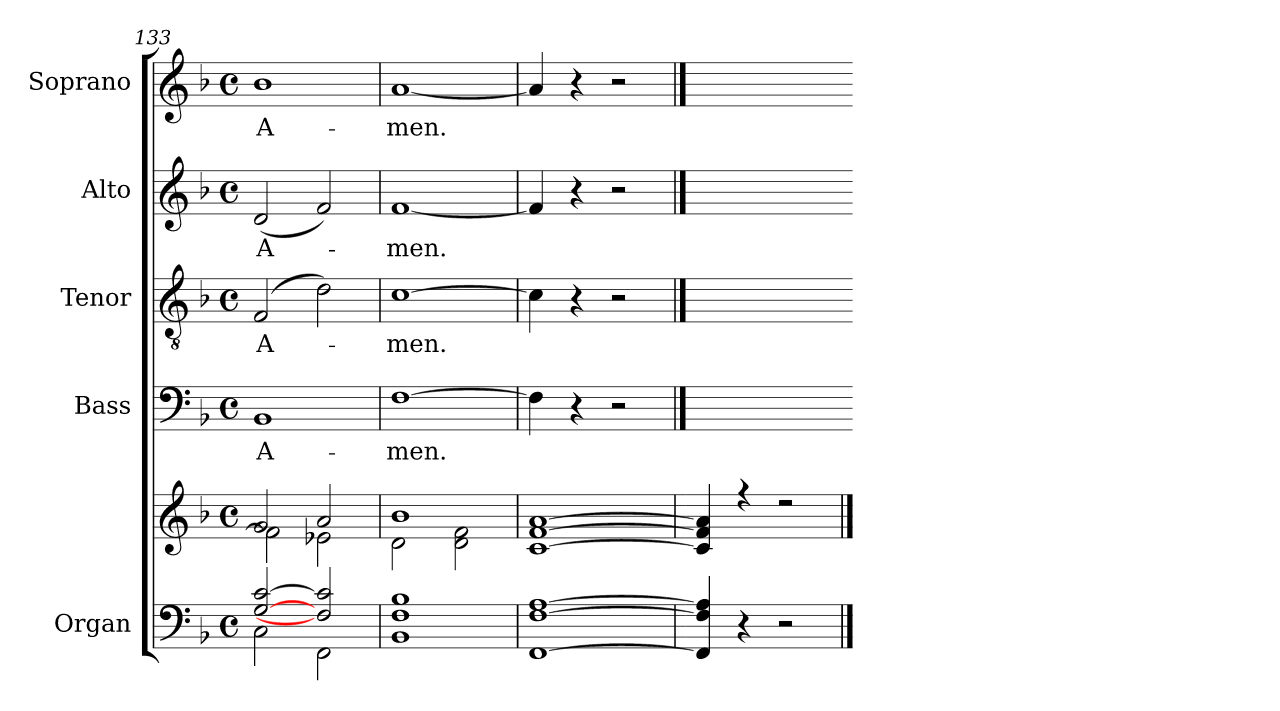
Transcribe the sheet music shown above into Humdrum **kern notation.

**kern	**kern	**kern	**text	**kern	**text	**kern	**text	**kern	**text
*part5	*part5	*part4	*part4	*part3	*part3	*part2	*part2	*part1	*part1
*staff6	*staff5	*staff4	*staff4	*staff3	*staff3	*staff2	*staff2	*staff1	*staff1
*I"Organ	*	*I"Bass	*	*I"Tenor	*	*I"Alto	*	*I"Soprano	*
*	*	*I'B	*	*I'T	*	*I'A	*	*I'S	*
*clefF4	*clefG2	*clefF4	*	*clefGv2	*	*clefG2	*	*clefG2	*
*k[b-]	*k[b-]	*k[b-]	*	*k[b-]	*	*k[b-]	*	*k[b-]	*
*F:	*F:	*F:	*	*F:	*	*F:	*	*F:	*
*M4/4	*M4/4	*M4/4	*	*M4/4	*	*M4/4	*	*M4/4	*
*met(c)	*met(c)	*met(c)	*	*met(c)	*	*met(c)	*	*met(c)	*
=133	=133	=133	=133	=133	=133	=133	=133	=133	=133
*^	*^	*	*	*	*	*	*	*	*
*	*^	*	*	*	*	*	*	*	*	*	*
!	!	!	!	!	!	!LO:LY:b	!	!LO:LY:b	!	!LO:LY:b	!	!LO:LY:b
[2G/ [2c/	1ryy	2C\	2g/	2f\]	1BB-	A-	(2F	A-	(<2d	A-	1b-	A-
2F/] 2c/]	.	2FF\	2a/	2e-X\	.	.	2d)	.	2f)	.	.	.
=134	=134	=134	=134	=134	=134	=134	=134	=134	=134	=134	=134	=134
!	!	!	!	!	!	!LO:LY:b	!	!LO:LY:b	!	!LO:LY:b	!	!LO:LY:b
1BB-/ 1F/ 1B-/	1ryy	1ryy	1b-/	2d\	[1F	-men.	[1c	men.	[1f	men.	[1a	-men.
.	.	.	.	2d\ 2f\	.	.	.	.	.	.	.	.
=135	=135	=135	=135	=135	=135	=135	=135	=135	=135	=135	=135	=135
[1FF/ [1F/ [1A/	1ryy	1ryy	[1c/ [1f/ [1a/	1ryy	4F]	.	4c]	.	4f]	.	4a]	.
.	.	.	.	.	4r	.	4r	.	4r	.	4r	.
.	.	.	.	.	2r	.	2r	.	2r	.	2r	.
=	=	=	=	=	==	==	==	==	==	==	==	==
4FF/] 4F/] 4A/]	1ryy	1ryy	4c/] 4f/] 4a/]	1ryy	1ryy	.	1ryy	.	1ryy	.	1ryy	.
4r	.	.	4r	.	.	.	.	.	.	.	.	.
2r	.	.	2r	.	.	.	.	.	.	.	.	.
*v	*v	*v	*	*	*	*	*	*	*	*	*	*
*	*v	*v	*	*	*	*	*	*	*	*
==	==	=	=	=	=	=	=	=	=
*-	*-	*-	*-	*-	*-	*-	*-	*-	*-
